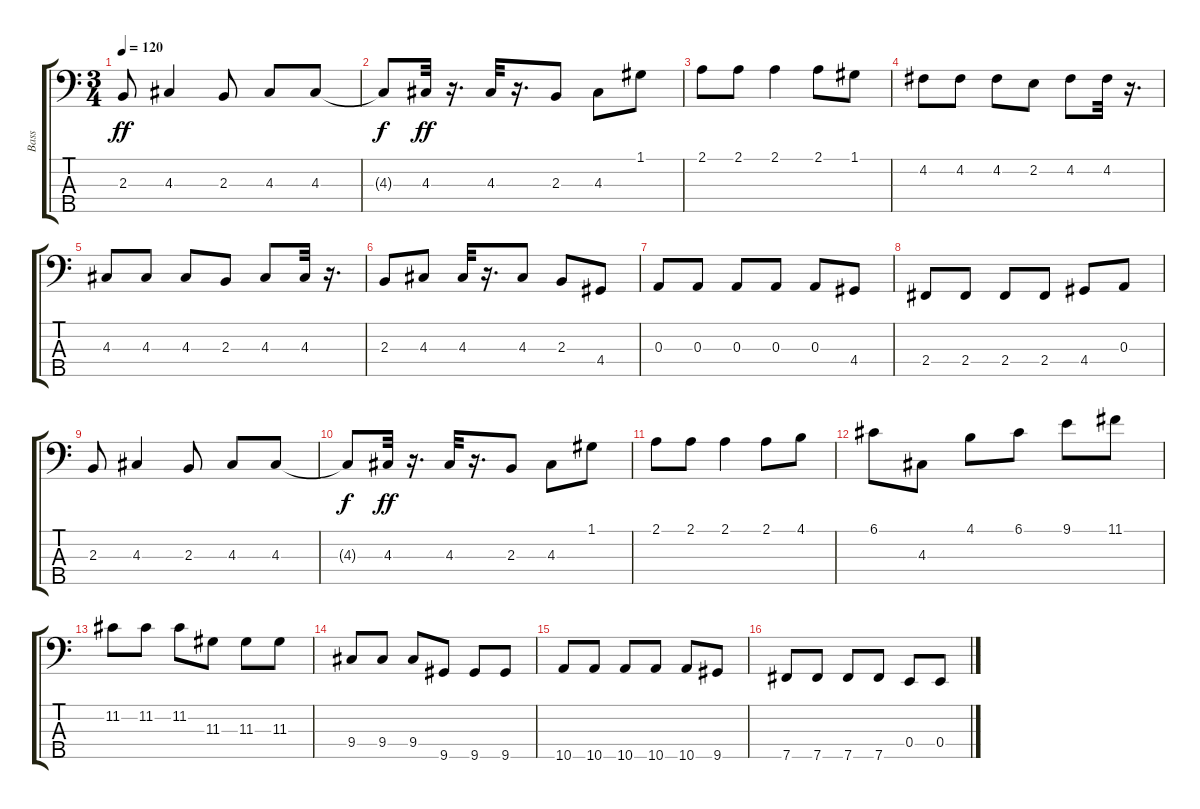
\track ("Bass" "Bass") {instrument electricbassfinger}
\staff {score tabs}
\tuning (G2 D2 A1 E1 B0) {hide}
\ts (3 4)
\tempo 120
\clef f4
\ks c
2.3.8{dy ff} 4.3.4 2.3.8 4.3.8 4.3.8 |
4.3{t}.8{dy f} 4.3.32{dy ff} r.16{d} 4.3.32 r.16{d} 2.3.8 4.3.8 1.1.8 |
2.1.8 2.1.8 2.1.4 2.1.8 1.1.8 |
4.2.8 4.2.8 4.2.8 2.2.8 4.2.8 4.2.32 r.16{d} |
4.3.8 4.3.8 4.3.8 2.3.8 4.3.8 4.3.32 r.16{d} |
2.3.8 4.3.8 4.3.32 r.16{d} 4.3.8 2.3.8 4.4.8 |
0.3.8 0.3.8 0.3.8 0.3.8 0.3.8 4.4.8 |
2.4.8 2.4.8 2.4.8 2.4.8 4.4.8 0.3.8 |
2.3.8 4.3.4 2.3.8 4.3.8 4.3.8 |
4.3{t}.8{dy f} 4.3.32{dy ff} r.16{d} 4.3.32 r.16{d} 2.3.8 4.3.8 1.1.8 |
2.1.8 2.1.8 2.1.4 2.1.8 4.1.8 |
6.1.8 4.3.8 4.1.8 6.1.8 9.1.8 11.1.8 |
11.2.8 11.2.8 11.2.8 11.3.8 11.3.8 11.3.8 |
9.4.8 9.4.8 9.4.8 9.5.8 9.5.8 9.5.8 |
10.5.8 10.5.8 10.5.8 10.5.8 10.5.8 9.5.8 |
7.5.8 7.5.8 7.5.8 7.5.8 0.4.8 0.4.8
